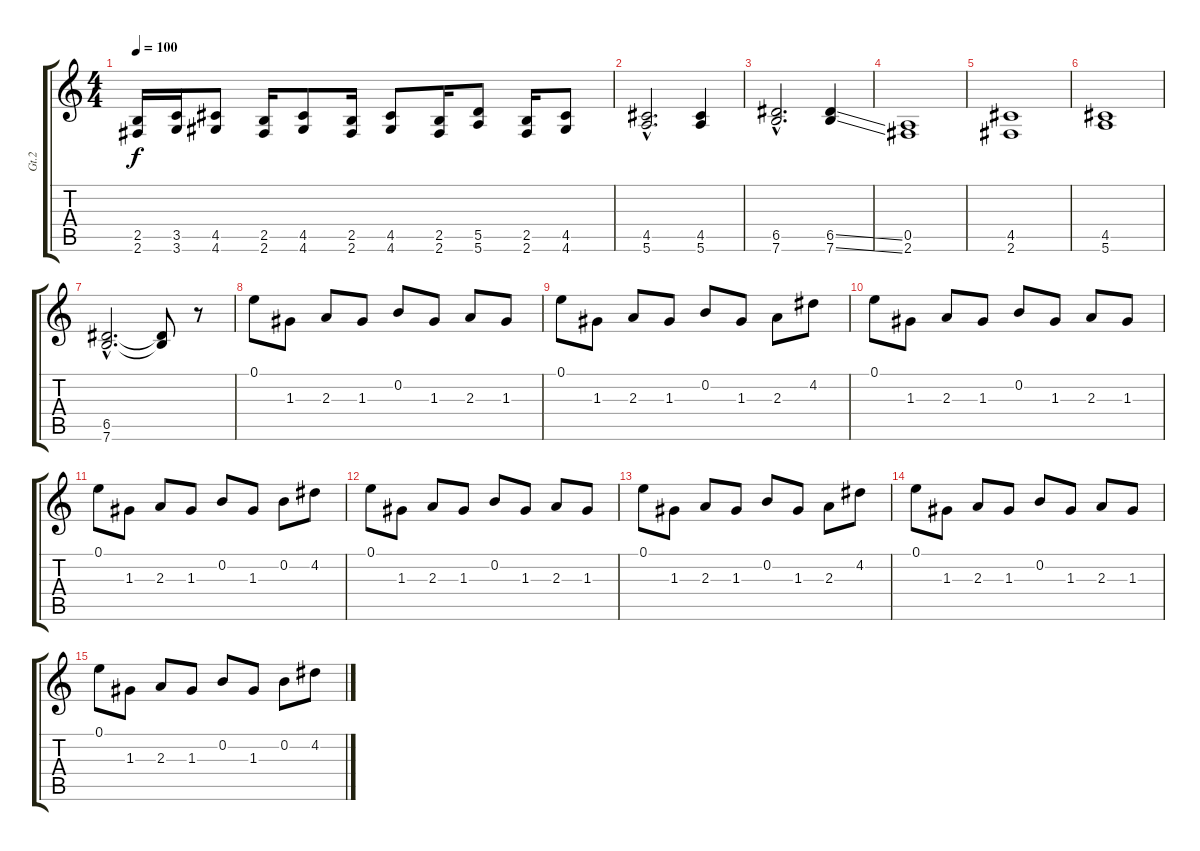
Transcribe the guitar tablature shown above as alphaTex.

\track ("Gt.2" "Gt.2") {instrument distortionguitar}
\staff {score tabs}
\tuning (E4 B3 G3 D3 A2 E2) {hide}
\ts (4 4)
\tempo 100
\clef g2
\ks c
(2.5 2.6).16{dy f} (3.5 3.6).16 (4.5 4.6).8 (2.5 2.6).16 (4.5 4.6).8 (2.5 2.6).16 (4.5 4.6).8 (2.5 2.6).16 (5.5 5.6).8 (2.5 2.6).16 (4.5 4.6).8 |
(4.5{hac} 5.6{hac}).2{d} (4.5 5.6).4 |
(6.5{hac} 7.6{hac}).2{d} (6.5{ss} 7.6{ss}).4 |
(0.5 2.6).1 |
(4.5 2.6).1 |
(4.5 5.6).1 |
(6.5{hac} 7.6{hac}).2{d} (6.5{t} 7.6{t}).8 r.8 |
0.1.8{volume 9} 1.3.8 2.3.8 1.3.8 0.2.8 1.3.8 2.3.8 1.3.8 |
0.1.8 1.3.8 2.3.8 1.3.8 0.2.8 1.3.8 2.3.8 4.2.8 |
0.1.8 1.3.8 2.3.8 1.3.8 0.2.8 1.3.8 2.3.8 1.3.8 |
0.1.8 1.3.8 2.3.8 1.3.8 0.2.8 1.3.8 0.2.8 4.2.8 |
0.1.8 1.3.8 2.3.8 1.3.8 0.2.8 1.3.8 2.3.8 1.3.8 |
0.1.8 1.3.8 2.3.8 1.3.8 0.2.8 1.3.8 2.3.8 4.2.8 |
0.1.8 1.3.8 2.3.8 1.3.8 0.2.8 1.3.8 2.3.8 1.3.8 |
0.1.8 1.3.8 2.3.8 1.3.8 0.2.8 1.3.8 0.2.8 4.2.8
